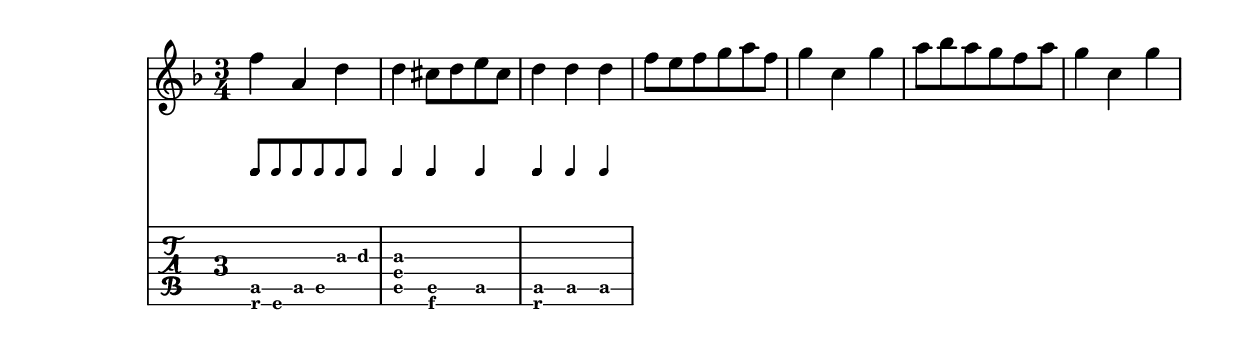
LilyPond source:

\version "2.17.7"
% \stringTuning <g, c f a' d' g''>
"viol-in-g-tuning" = #`(,(ly:make-pitch  0 4 NATURAL)
                        ,(ly:make-pitch  0 1 NATURAL)
                        ,(ly:make-pitch -1 5 NATURAL)
                        ,(ly:make-pitch -1 3 NATURAL)
                        ,(ly:make-pitch -1 0 NATURAL)
                        ,(ly:make-pitch -2 4 NATURAL))
                        
 %% Use r for c and skip j fret label
"frets-for-luth" = #`(,"a","b","r","d","e","f","g","h","i","k","l","m","n")                       

ViolTabLayout = \layout {
  \context { \RhythmicStaff        
    \type "Engraver_group"
    \name "ViolTabRhythmicStaff"
    \alias "RhythmicStaff"

    \description "Handles rhythm part of viol tablature."
  
    \remove "Time_signature_engraver"  % indication de la métrique
    \remove "Staff_symbol_engraver"	% ligne des notes au dessus de tab.	
    \remove "Bar_engraver"	      % barres de mesures intérmédiaires

    fontSize = #-3
    \override StaffSymbol #'staff-space = #(magstep -3)
    \override Stem #'length = #5
    \override VerticalAxisGroup #'staff-staff-spacing =
      #'((basic-distance . 1)
         (minimum-distance . 3) % augmente la distance entre la tablature  
         (padding . 3))		% et les notes de rappel 

    % useful to merge chords noteheads
    \override NoteHead #'X-offset = #0
  }
	
  \context {
    \TabStaff
    \type "Engraver_group"
    \name "ViolTabFingeringStaff"
    \alias "Staff"

    \description "Handles fingering part of viol tablature."

    tablatureFormat = #fret-letter-tablature-format
    fretLabels = #frets-for-luth
    stringTunings = #viol-in-g-tuning

    % useful for tablature only scores
    \revert TimeSignature #'stencil
    \override TimeSignature #'style = #'single-digit
  }

  \context {
    \type "Engraver_group"
    \name "ViolTabStaff"
    \consists "Vertical_align_engraver"
    topLevelAlignment = ##f

    \description "Handles viol tablature."

    \defaultchild "ViolTabFingeringStaff"
    \accepts "ViolTabRhythmicStaff"
    \accepts "ViolTabFingeringStaff"
  }
 
  \context {
    \Score
    \accepts "ViolTabStaff"
  }
}

%%%%%%%%%%%%%%%%%%%%%%%%%%%%%%%%%%%%%%%%%%%%%%%%%%%%%%%%%%%%%%%
music = \relative c' {
 	\time 3/4
        \clef "treble"
        \key f \major
        
%      d'8 e f g a a, | d4 d d | e8 d e f e d | cis4 a e' | a8 bes a g f-+ e
 %6
 	f'4 a, d | d cis8 d e cis | d4 d d | f8 e f g a f |
 	g4 c, g' | a8 bes a g f a | g4 c,4 g' 

}
tablature = \relative c {
	
	<a a a c >8 b c e a c 
	< a a e>4  <e e c > c
	<c a a a>4 c c 	
	
}	
%%%%%%%%%%%%%%%%%%%%%%%%%%%%%%%%%%%%%%%%%%%%%%%%%%%%%%%%%%%%%%%%%%%
\score {
  <<
    \new Staff {
      \clef treble
      \music
    }
    \new ViolTabStaff {
      <<
        \new ViolTabRhythmicStaff {
          %\music
          \tablature
        }
        \new ViolTabFingeringStaff {
          \tablature
        }
      >>
    }
  >>
  \layout {
    \ViolTabLayout
  }
}

